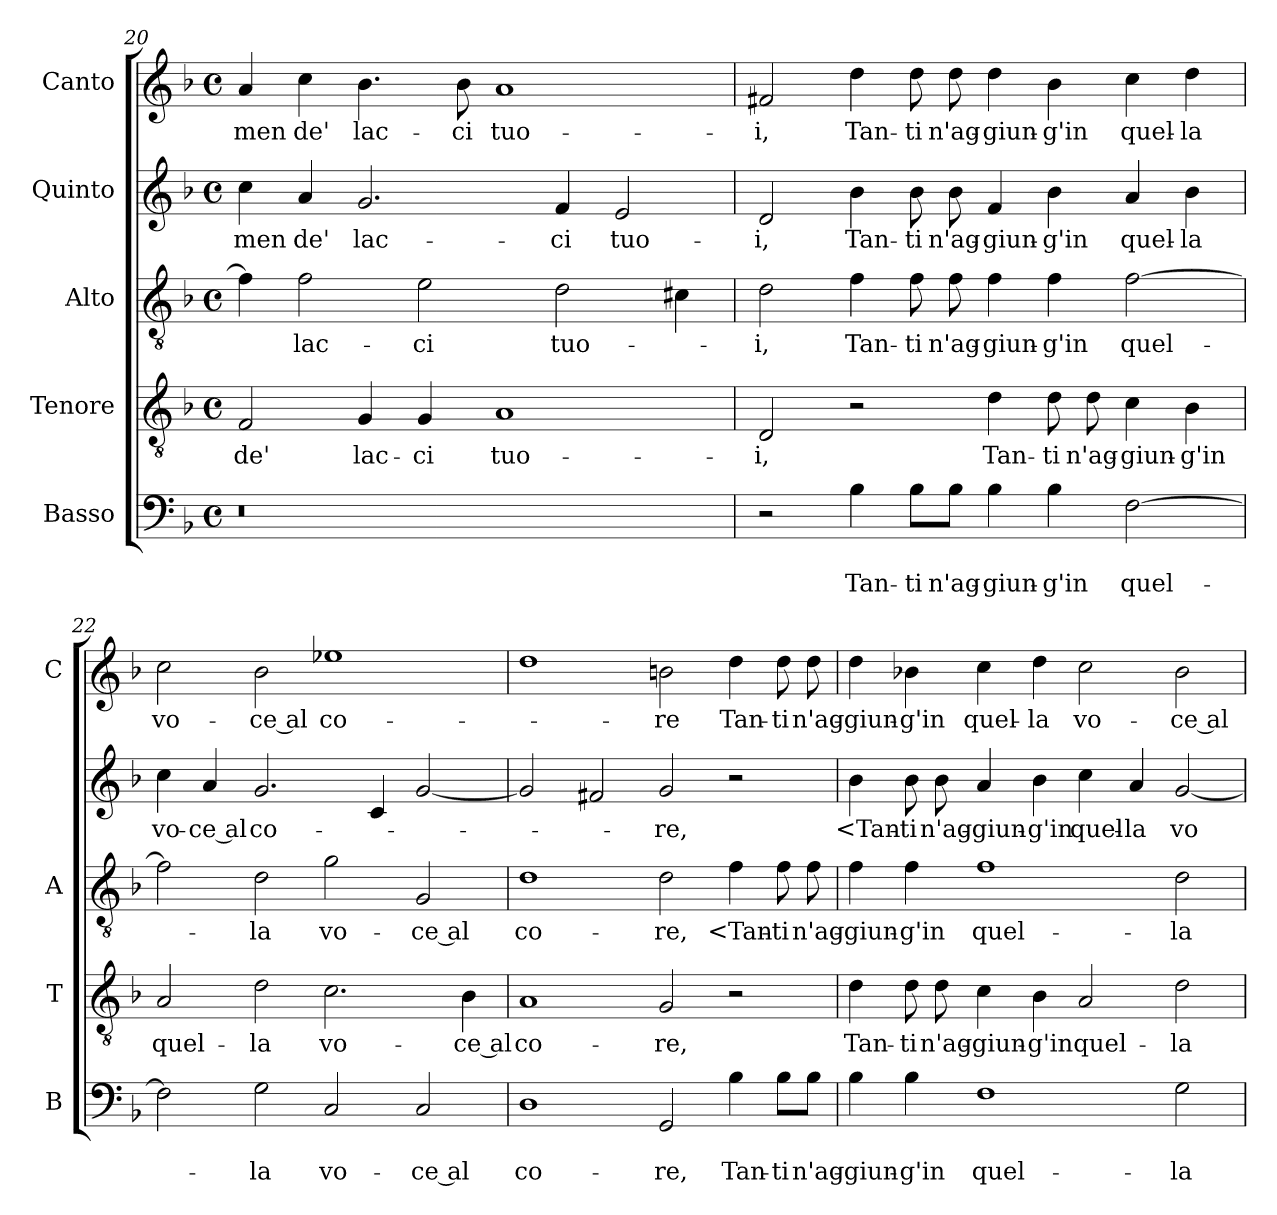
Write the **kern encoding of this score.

**kern	**text	**text	**kern	**text	**kern	**text	**kern	**text	**kern	**text
*part5	*part5	*part5	*part4	*part4	*part3	*part3	*part2	*part2	*part1	*part1
*staff5	*staff5	*staff5	*staff4	*staff4	*staff3	*staff3	*staff2	*staff2	*staff1	*staff1
*I"Basso	*	*	*I"Tenore	*	*I"Alto	*	*I"Quinto	*	*I"Canto	*
*I'B	*	*	*I'T	*	*I'A	*	*	*	*I'C	*
*clefF4	*	*	*clefGv2	*	*clefGv2	*	*clefG2	*	*clefG2	*
*k[b-]	*	*	*k[b-]	*	*k[b-]	*	*k[b-]	*	*k[b-]	*
*F:	*	*	*F:	*	*F:	*	*F:	*	*F:	*
*M4/4	*	*	*M4/4	*	*M4/4	*	*M4/4	*	*M4/4	*
*met(c)	*	*	*met(c)	*	*met(c)	*	*met(c)	*	*met(c)	*
=20	=20	=20	=20	=20	=20	=20	=20	=20	=20	=20
0r	.	.	2F	de'	4f]	.	4cc	men	4a	men
.	.	.	.	.	2f	lac-	4a	de'	4cc	de'
.	.	.	4G	lac-	.	.	2.g	lac-	4.b-	lac-
.	.	.	4G	-ci	2e	-ci	.	.	.	.
.	.	.	.	.	.	.	.	.	8b-	-ci
.	.	.	1A	tuo-	.	.	.	.	1a	tuo-
.	.	.	.	.	2d	tuo-	4f	-ci	.	.
.	.	.	.	.	.	.	2e	tuo-	.	.
.	.	.	.	.	4c#X	.	.	.	.	.
=21	=21	=21	=21	=21	=21	=21	=21	=21	=21	=21
2r	.	.	2D	-i,	2d	-i,	2d	-i,	2f#X	-i,
4B-	.	Tan-	2r	.	4f	Tan-	4b-	Tan-	4dd	Tan-
8B-L	.	-ti	.	.	8f	-ti	8b-	-ti	8dd	-ti
8B-J	.	n'ag-	.	.	8f	n'ag-	8b-	n'ag-	8dd	n'ag-
4B-	.	-giun-	4d	Tan-	4f	-giun-	4f	-giun-	4dd	-giun-
4B-	.	-g'in	8d	-ti	4f	-g'in	4b-	-g'in	4b-	-g'in
.	.	.	8d	n'ag-	.	.	.	.	.	.
[2F	.	quel-	4c	-giun-	[2f	quel-	4a	quel-	4cc	quel-
.	.	.	4B-	-g'in	.	.	4b-	-la	4dd	-la
=22	=22	=22	=22	=22	=22	=22	=22	=22	=22	=22
2F]	.	.	2A	quel-	2f]	.	4cc	vo-	2cc	vo-
.	.	.	.	.	.	.	4a	-ce al	.	.
2G	.	-la	2d	-la	2d	-la	2.g	co-	2b-	-ce al
2C	.	vo-	2.c	vo-	2g	vo-	.	.	1ee-X	co-
.	.	.	.	.	.	.	4c	.	.	.
2C	.	-ce al	.	.	2G	-ce al	[2g	.	.	.
.	.	.	4B-	-ce al	.	.	.	.	.	.
=23	=23	=23	=23	=23	=23	=23	=23	=23	=23	=23
1D	.	co-	1A	co-	1d	co-	2g]	.	1dd	.
.	.	.	.	.	.	.	2f#X	.	.	.
2GG	.	-re,	2G	-re,	2d	-re,	2g	-re,	2bn	-re
4B-	.	Tan-	2r	.	4f	<Tan-	2r	.	4dd	Tan-
8B-L	.	-ti	.	.	8f	-ti	.	.	8dd	-ti
8B-J	.	n'ag-	.	.	8f	n'ag-	.	.	8dd	n'ag-
=24	=24	=24	=24	=24	=24	=24	=24	=24	=24	=24
4B-	.	-giun-	4d	Tan-	4f	-giun-	4b-	<Tan-	4dd	-giun-
4B-	.	-g'in	8d	-ti	4f	-g'in	8b-	-ti	4b-X	-g'in
.	.	.	8d	n'ag-	.	.	8b-	n'ag-	.	.
1F	.	quel-	4c	-giun-	1f	quel-	4a	-giun-	4cc	quel-
.	.	.	4B-	-g'in	.	.	4b-	-g'in	4dd	-la
.	.	.	2A	quel-	.	.	4cc	quel-	2cc	vo-
.	.	.	.	.	.	.	4a	-la	.	.
2G	.	-la	2d	-la	2d	-la	[2g	vo-	2b-	-ce al
=	=	=	=	=	=	=	=	=	=	=
*-	*-	*-	*-	*-	*-	*-	*-	*-	*-	*-
